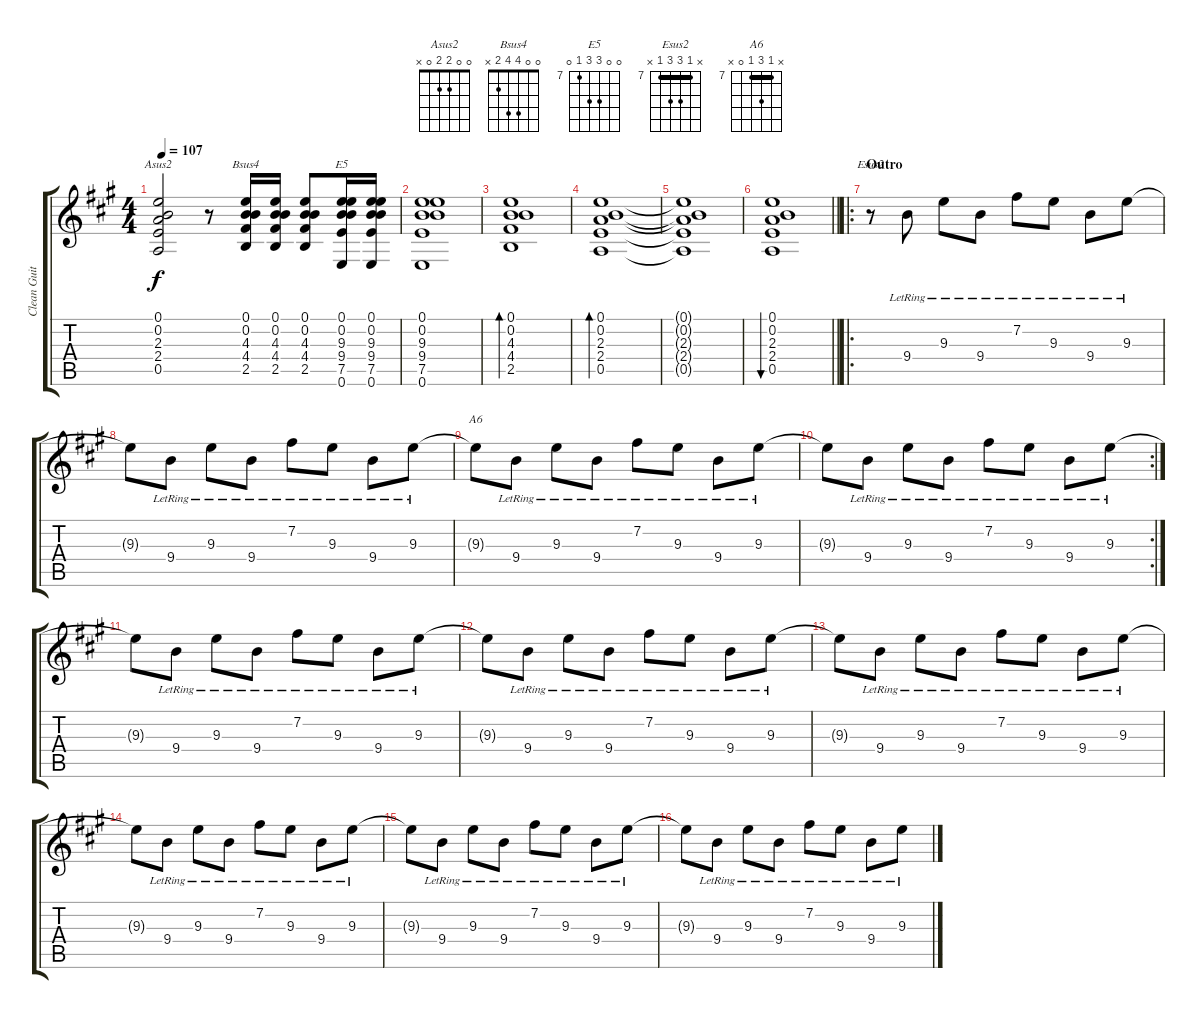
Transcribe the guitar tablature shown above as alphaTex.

\track ("Clean Guitar" "Clean Guit") {instrument electricguitarclean}
\staff {score tabs}
\tuning (E4 B3 G3 D3 A2 E2) {hide}
\chord ("Asus2" 0 0 2 2 0 x)
\chord ("Bsus4" 0 0 4 4 2 x)
\chord ("E5" 0 0 9 9 7 0) {firstfret 7}
\chord ("Esus2" x 7 9 9 7 x) {firstfret 7 barre 7}
\chord ("A6" x 7 9 7 0 x) {firstfret 7 barre 7}
\ts (4 4)
\tempo 107
\clef g2
\ks a
(0.1 0.2 2.3 2.4 0.5).2{ch "Asus2" dy f} r.8 (0.1 0.2 4.3 4.4 2.5).16{ch "Bsus4"} (0.1 0.2 4.3 4.4 2.5).16 (0.1 0.2 4.3 4.4 2.5).8 (0.1 0.2 9.3 9.4 7.5 0.6).16{ch "E5"} (0.1 0.2 9.3 9.4 7.5 0.6).16 |
(0.1 0.2 9.3 9.4 7.5 0.6).1 |
(0.1 0.2 4.3 4.4 2.5).1{bd 60} |
(0.1 0.2 2.3 2.4 0.5).1{bd 60} |
(0.1{t} 0.2{t} 2.3{t} 2.4{t} 0.5{t}).1 |
\barLineRight lightlight
(0.1 0.2 2.3 2.4 0.5).1{bu 240} |
\ro
\section ("" "Outro")
r.8{ch "Esus2"} 9.4{lr}.8 9.3{lr}.8 9.4{lr}.8 7.2{lr}.8 9.3{lr}.8 9.4{lr}.8 9.3{lr}.8 |
9.3{t}.8 9.4{lr}.8 9.3{lr}.8 9.4{lr}.8 7.2{lr}.8 9.3{lr}.8 9.4{lr}.8 9.3{lr}.8 |
9.3{t}.8{ch "A6"} 9.4{lr}.8 9.3{lr}.8 9.4{lr}.8 7.2{lr}.8 9.3{lr}.8 9.4{lr}.8 9.3{lr}.8 |
\rc 2
9.3{t}.8 9.4{lr}.8 9.3{lr}.8 9.4{lr}.8 7.2{lr}.8 9.3{lr}.8 9.4{lr}.8 9.3{lr}.8 |
9.3{t}.8 9.4{lr}.8 9.3{lr}.8 9.4{lr}.8 7.2{lr}.8 9.3{lr}.8 9.4{lr}.8 9.3{lr}.8 |
9.3{t}.8 9.4{lr}.8 9.3{lr}.8 9.4{lr}.8 7.2{lr}.8 9.3{lr}.8 9.4{lr}.8 9.3{lr}.8 |
9.3{t}.8 9.4{lr}.8 9.3{lr}.8 9.4{lr}.8 7.2{lr}.8 9.3{lr}.8 9.4{lr}.8 9.3{lr}.8 |
9.3{t}.8 9.4{lr}.8 9.3{lr}.8 9.4{lr}.8 7.2{lr}.8 9.3{lr}.8 9.4{lr}.8 9.3{lr}.8 |
9.3{t}.8 9.4{lr}.8 9.3{lr}.8 9.4{lr}.8 7.2{lr}.8 9.3{lr}.8 9.4{lr}.8 9.3{lr}.8 |
9.3{t}.8 9.4{lr}.8 9.3{lr}.8 9.4{lr}.8 7.2{lr}.8 9.3{lr}.8 9.4{lr}.8 9.3{lr}.8
